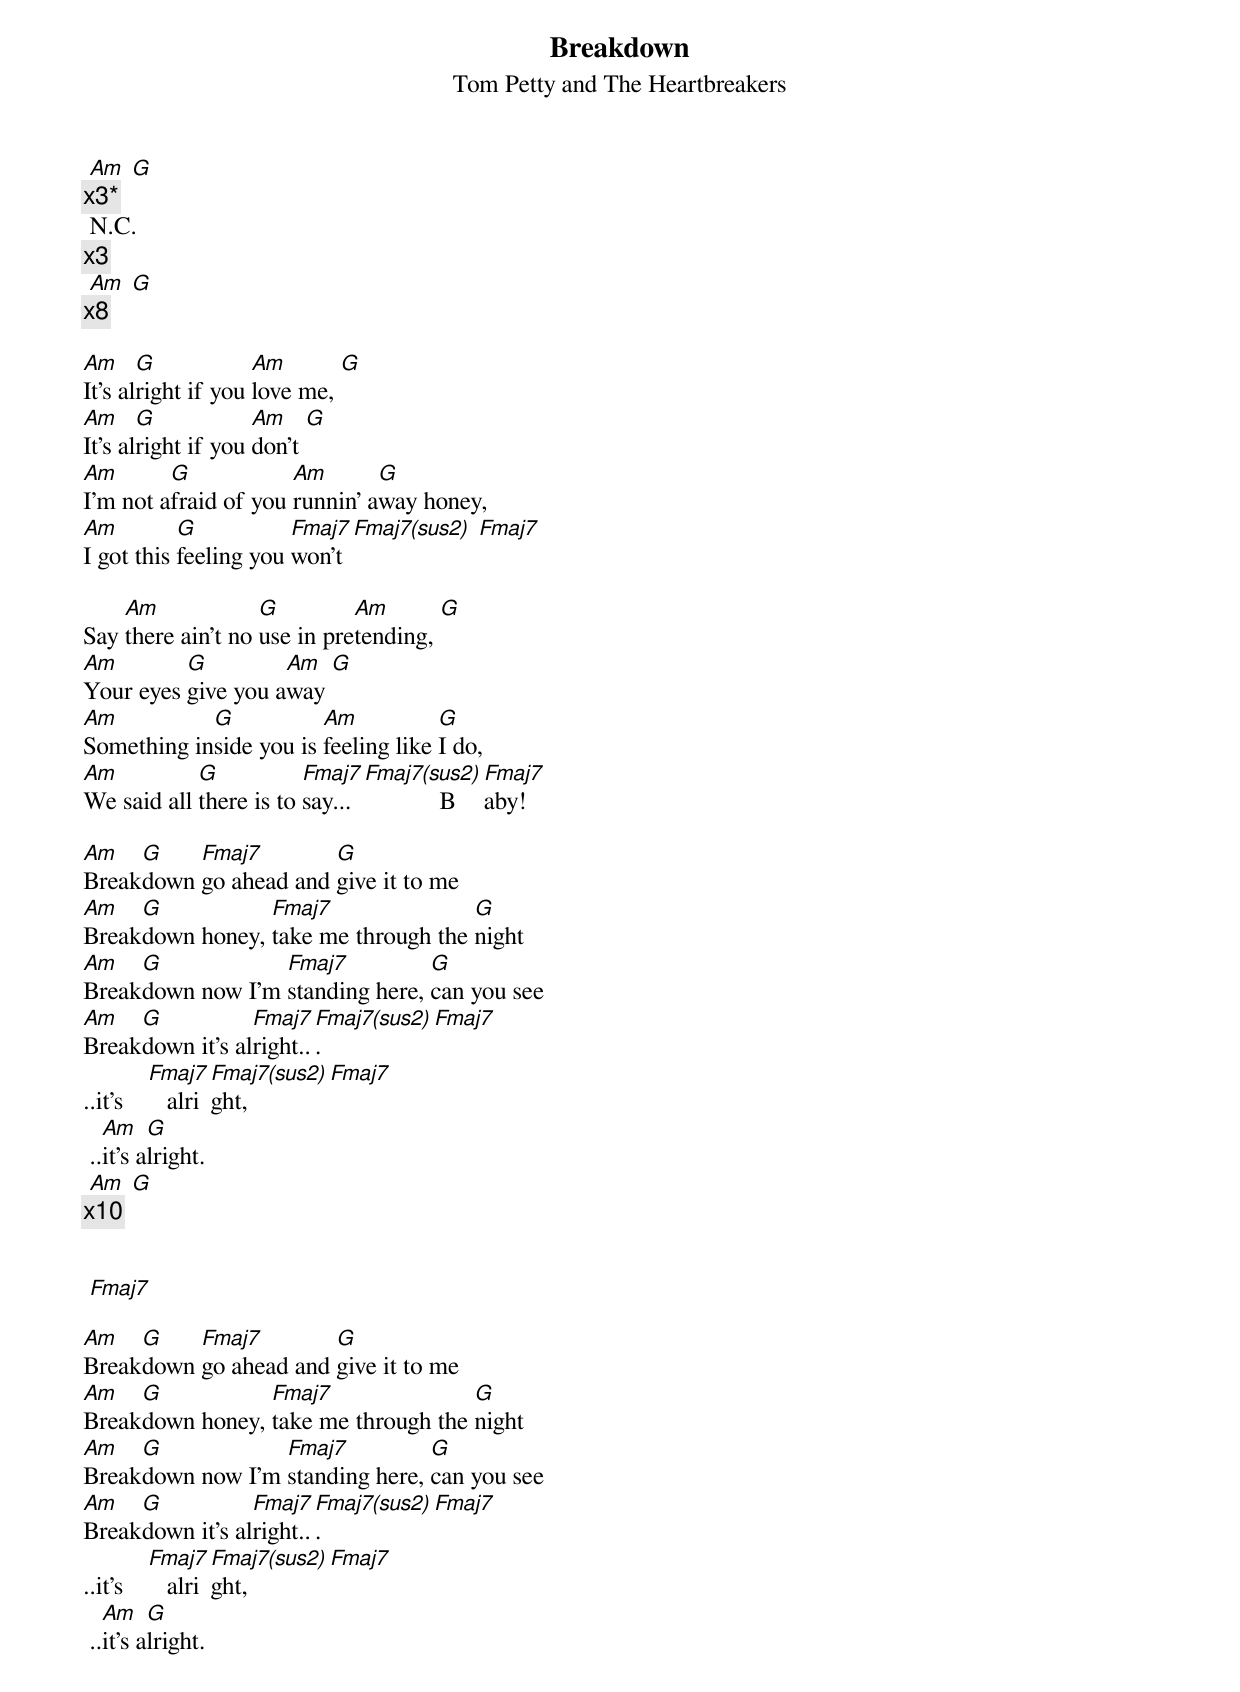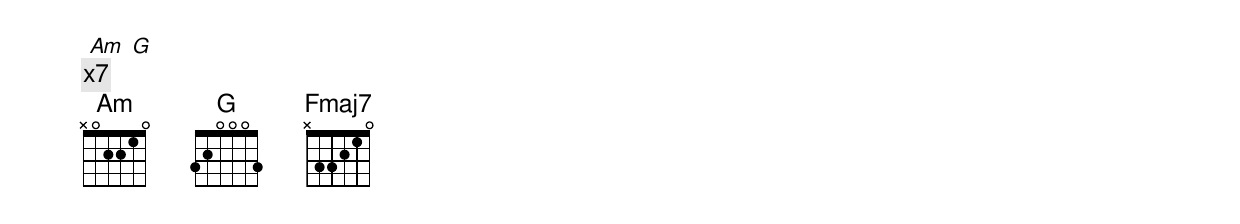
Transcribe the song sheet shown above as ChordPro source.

{title: Breakdown}
{subtitle: Tom Petty and The Heartbreakers}

 [Am] [G]
{c:x3*}
 N.C.
{c:x3}
 [Am] [G]
{c:x8}

[Am]It's al[G]right if you [Am]love me, [G]
[Am]It's al[G]right if you [Am]don't [G]
[Am]I'm not a[G]fraid of you [Am]runnin' a[G]way honey,
[Am]I got this [G]feeling you [Fmaj7]won't [Fmaj7(sus2)] [Fmaj7]

Say [Am]there ain't no [G]use in pre[Am]tending, [G]
[Am]Your eyes [G]give you a[Am]way [G]
[Am]Something in[G]side you is [Am]feeling like [G]I do,
[Am]We said all [G]there is to [Fmaj7]say... [Fmaj7(sus2)]            B[Fmaj7]aby!

[Am]Break[G]down [Fmaj7]go ahead and [G]give it to me
[Am]Break[G]down honey, [Fmaj7]take me through the [G]night
[Am]Break[G]down now I'm [Fmaj7]standing here, [G]can you see
[Am]Break[G]down it's al[Fmaj7]right..[Fmaj7(sus2)]. [Fmaj7]
..it's    [Fmaj7]   alri[Fmaj7(sus2)]ght, [Fmaj7]
 ..[Am]it's a[G]lright.
 [Am] [G]
{c:x10}


 [Fmaj7]

[Am]Break[G]down [Fmaj7]go ahead and [G]give it to me
[Am]Break[G]down honey, [Fmaj7]take me through the [G]night
[Am]Break[G]down now I'm [Fmaj7]standing here, [G]can you see
[Am]Break[G]down it's al[Fmaj7]right..[Fmaj7(sus2)]. [Fmaj7]
..it's    [Fmaj7]   alri[Fmaj7(sus2)]ght, [Fmaj7]
 ..[Am]it's a[G]lright.

 [Am] [G]
{c:x7}
